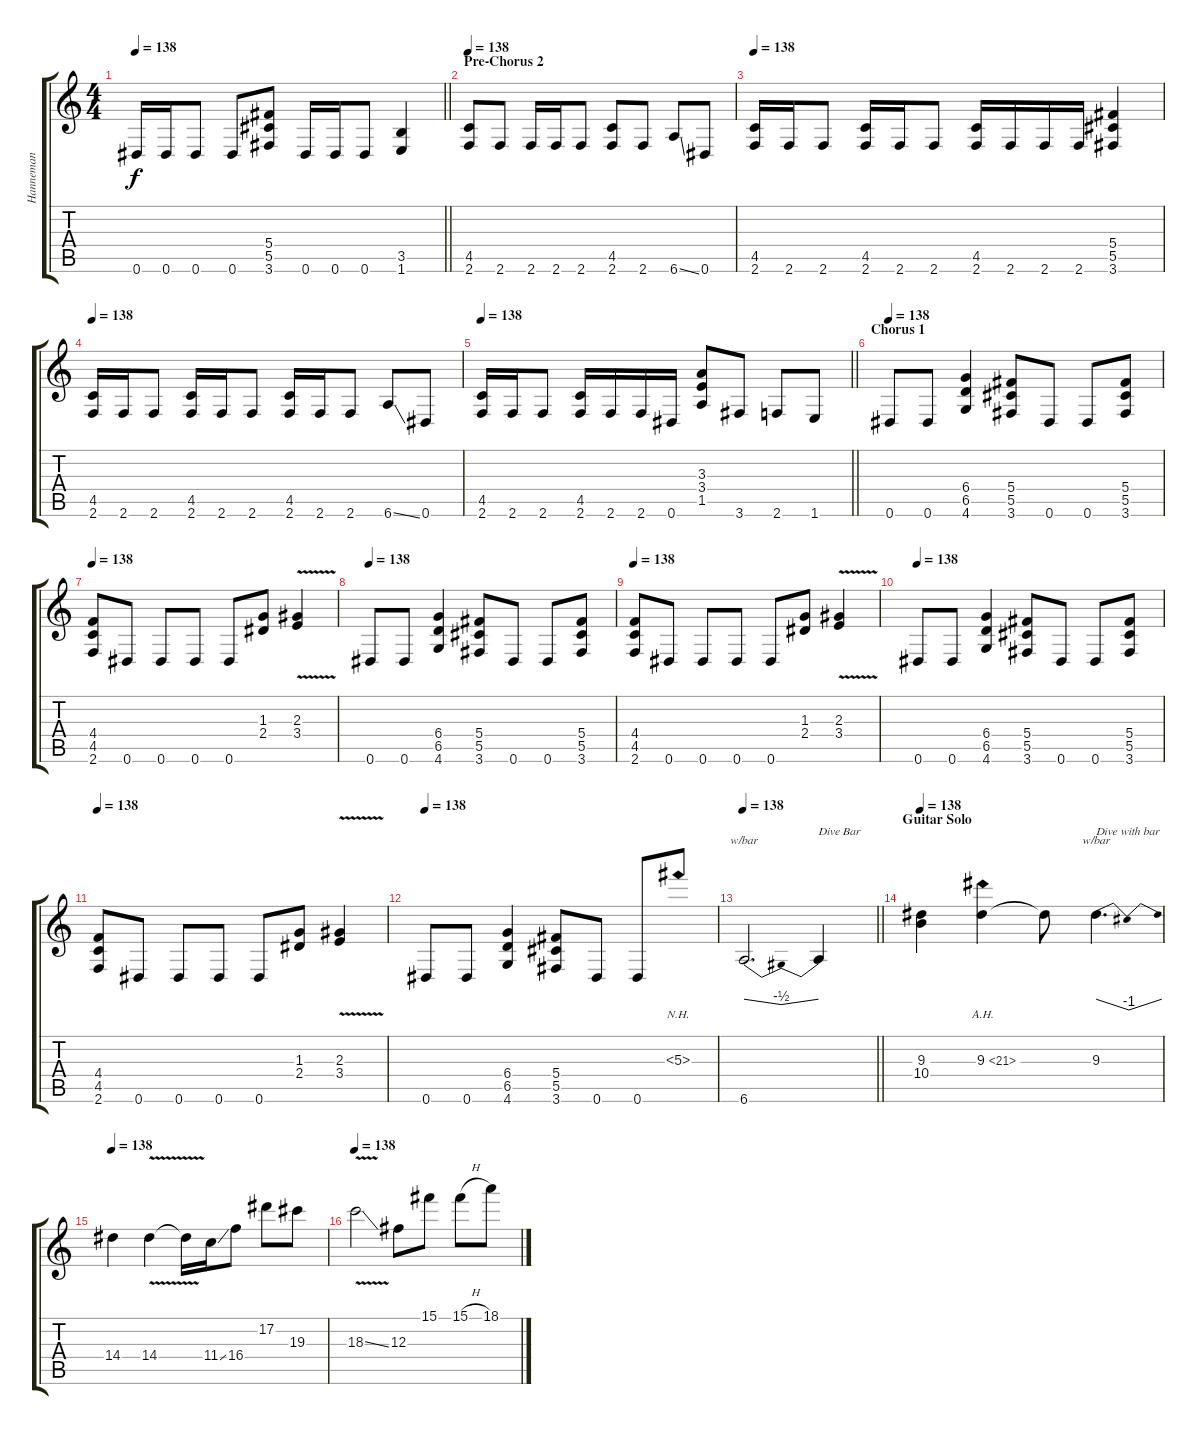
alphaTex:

\track ("Hanneman" "Hanneman") {instrument distortionguitar}
\staff {score tabs}
\tuning (Eb4 Bb3 Gb3 Db3 Ab2 Eb2) {hide}
\ts (4 4)
\tempo 138
\clef g2
\barLineRight lightlight
\ks c
0.6.16{dy f} 0.6.16 0.6.8 0.6.8 (5.4 5.5 3.6).8 0.6.16 0.6.16 0.6.8 (3.5 1.6).4 |
\section ("" "Pre-Chorus 2")
\tempo 138
(4.5 2.6).8 2.6.8 2.6.16 2.6.16 2.6.8 (4.5 2.6).8 2.6.8 6.6{ss}.8 0.6.8 |
\tempo 138
(4.5 2.6).16 2.6.16 2.6.8 (4.5 2.6).16 2.6.16 2.6.8 (4.5 2.6).16 2.6.16 2.6.16 2.6.16 (5.4 5.5 3.6).4 |
\tempo 138
(4.5 2.6).16 2.6.16 2.6.8 (4.5 2.6).16 2.6.16 2.6.8 (4.5 2.6).16 2.6.16 2.6.8 6.6{ss}.8 0.6.8 |
\tempo 138
\barLineRight lightlight
(4.5 2.6).16 2.6.16 2.6.8 (4.5 2.6).16 2.6.16 2.6.16 0.6.16 (3.3 3.4 1.5).8 3.6.8 2.6.8 1.6.8 |
\section ("" "Chorus 1")
\tempo 138
0.6.8 0.6.8 (6.4 6.5 4.6).4 (5.4 5.5 3.6).8 0.6.8 0.6.8 (5.4 5.5 3.6).8 |
\tempo 138
(4.4 4.5 2.6).8 0.6.8 0.6.8 0.6.8 0.6.8 (1.3 2.4).8 (2.3{v} 3.4{v}).4 |
\tempo 138
0.6.8 0.6.8 (6.4 6.5 4.6).4 (5.4 5.5 3.6).8 0.6.8 0.6.8 (5.4 5.5 3.6).8 |
\tempo 138
(4.4 4.5 2.6).8 0.6.8 0.6.8 0.6.8 0.6.8 (1.3 2.4).8 (2.3{v} 3.4{v}).4 |
\tempo 138
0.6.8 0.6.8 (6.4 6.5 4.6).4 (5.4 5.5 3.6).8 0.6.8 0.6.8 (5.4 5.5 3.6).8 |
\tempo 138
(4.4 4.5 2.6).8 0.6.8 0.6.8 0.6.8 0.6.8 (1.3 2.4).8 (2.3{v} 3.4{v}).4 |
\tempo 138
0.6.8 0.6.8 (6.4 6.5 4.6).4 (5.4 5.5 3.6).8 0.6.8 0.6.8 5.3{nh}.8 |
\tempo 138
\barLineRight lightlight
6.6.2{d tbe (dip default 0 0 30 -2 60 0)} 6.6{t}.4{txt "Dive Bar"} |
\section ("" "Guitar Solo")
\tempo 138
(9.3 10.4).4 9.3{ah 12}.4 9.3{t}.8 9.3.4{d tbe (dip default 0 0 30 -4 60 0) txt "Dive with bar"} |
\tempo 138
14.4.4 14.4{v}.4 14.4{t}.16 11.4{ss}.16 16.4.8 17.2.8 19.3.8 |
\tempo 138
18.3{v ss}.2 12.3.8 15.1.8 15.1{h}.8 18.1.8
